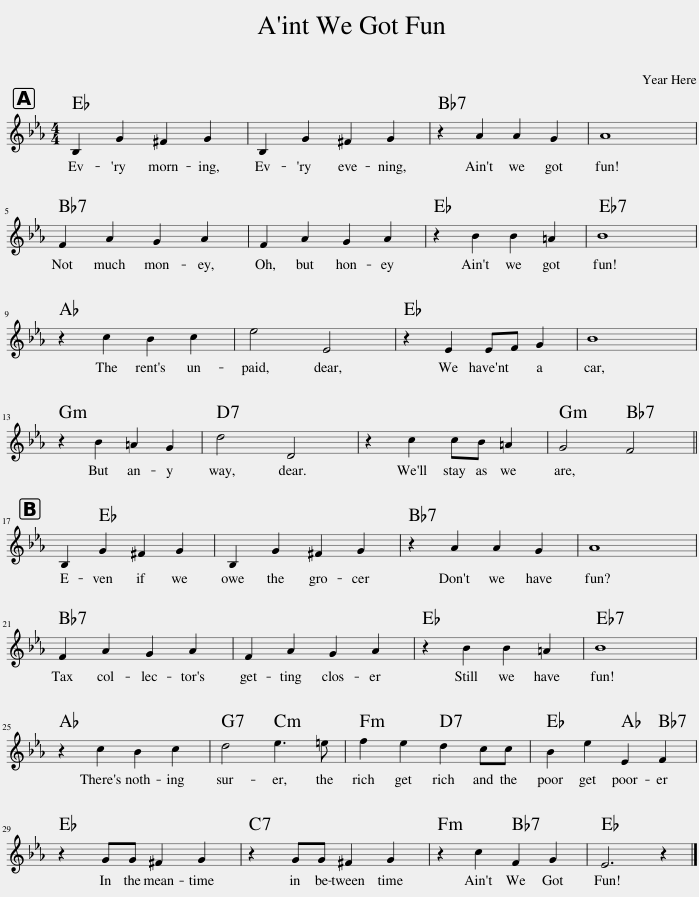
X:1
L:1/8
M:4/4
I:linebreak $
K:Eb
V:1 treble
V:1
 B,2 G2 ^F2 G2 | B,2 G2 ^F2 G2 | z2 A2 A2 G2 | A8 |$ F2 A2 G2 A2 | %5
 F2 A2 G2 A2 | z2 B2 B2 =A2 | B8 |$ z2 c2 B2 c2 | e4 E4 | %10
 z2 E2 EF G2 | B8 |$ z2 B2 =A2 G2 | d4 D4 | z2 c2 cB =A2 | %15
 G4 F4 ||$ B,2 G2 ^F2 G2 | B,2 G2 ^F2 G2 | z2 A2 A2 G2 | A8 |$ %20
 F2 A2 G2 A2 | F2 A2 G2 A2 | z2 B2 B2 =A2 | B8 |$ z2 c2 B2 c2 | %25
 d4 e3 =e | f2 e2 d2 cc | B2 e2 E2 F2 |$ z2 GG ^F2 G2 | z2 GG ^F2 G2 | %30
 z2 c2 F2 G2 | E6 z2 |] %32
